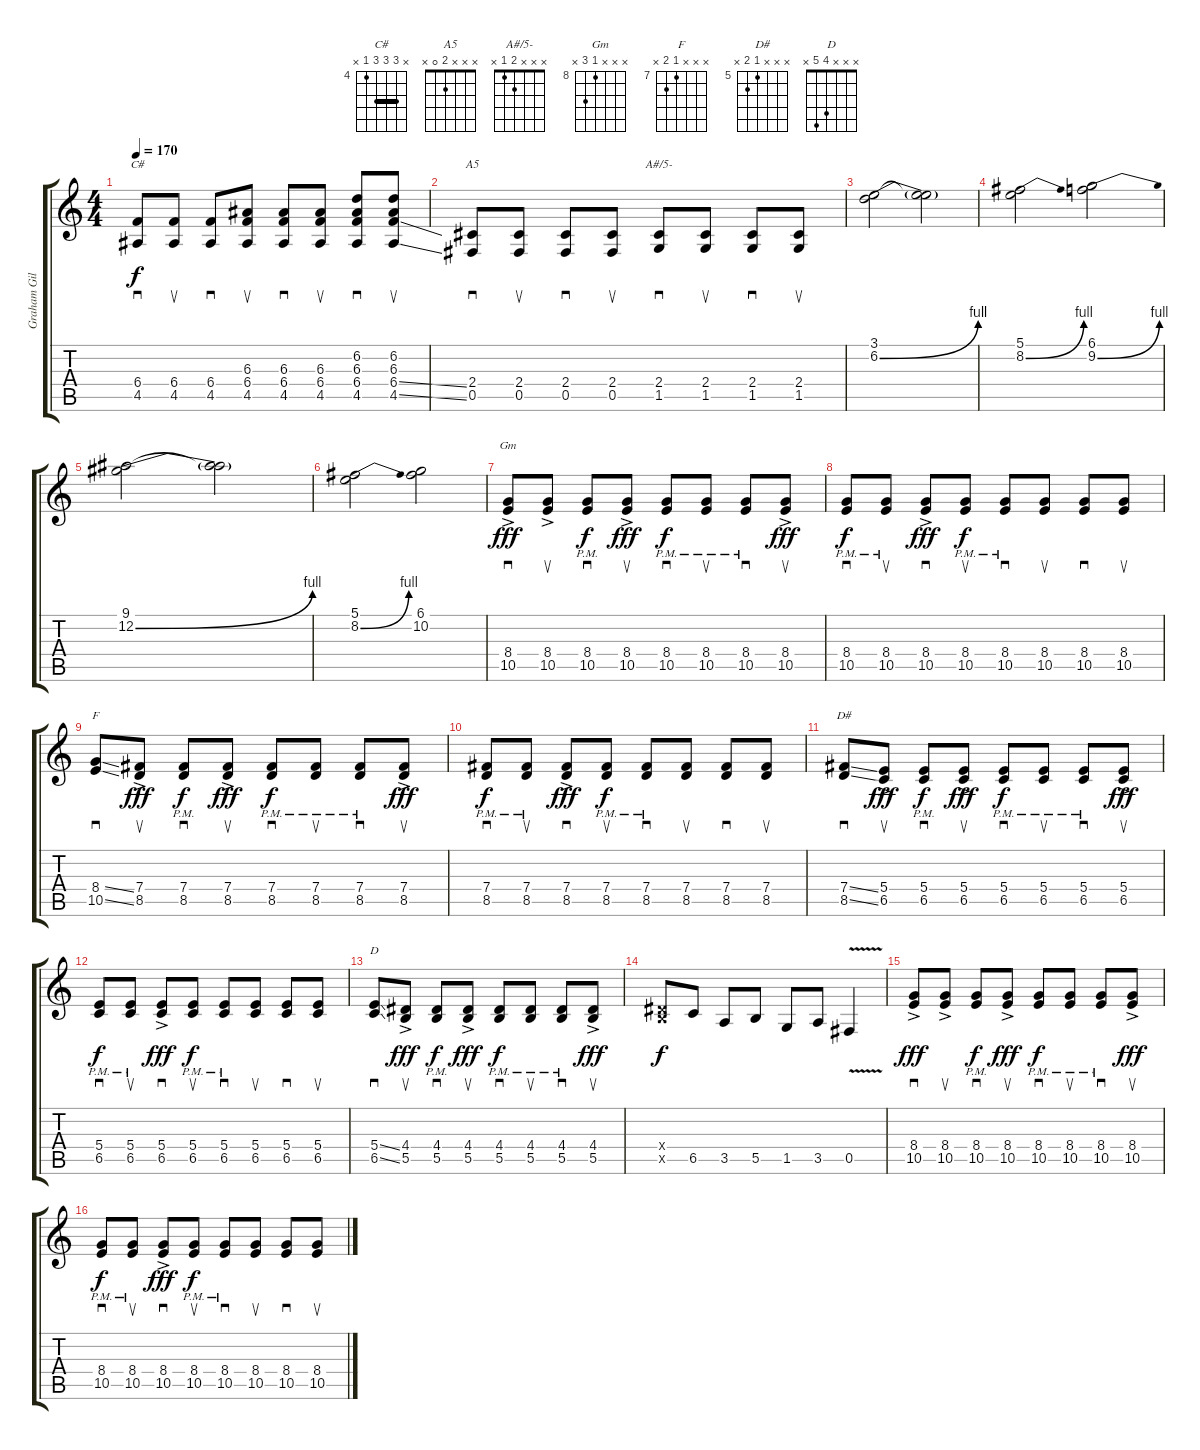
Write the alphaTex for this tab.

\track ("Graham Gillespie (Guitar)" "Graham Gil") {instrument distortionguitar}
\staff {score tabs}
\tuning (Db4 Ab3 E3 B2 Gb2 Db2) {hide}
\chord ("C#" x 6 6 6 4 x) {firstfret 4 barre 6}
\chord ("A5" x x x 2 0 x)
\chord ("A#/5-" x x x 2 1 x)
\chord ("Gm" x x x 8 10 x) {firstfret 8}
\chord ("F" x x x 7 8 x) {firstfret 7}
\chord ("D#" x x x 5 6 x) {firstfret 5}
\chord ("D" x x x 4 5 x)
\ts (4 4)
\tempo 170
\clef g2
\ks c
(6.4 4.5).8{sd ch "C#" dy f} (6.4 4.5).8{su} (6.4 4.5).8{sd} (6.3 6.4 4.5).8{su} (6.3 6.4 4.5).8{sd} (6.3 6.4 4.5).8{su} (6.2 6.3 6.4 4.5).8{sd} (6.2 6.3 6.4{ss} 4.5{ss}).8{su} |
(2.4 0.5).8{sd ch "A5"} (2.4 0.5).8{su} (2.4 0.5).8{sd} (2.4 0.5).8{su} (2.4 1.5).8{sd ch "A#/5-"} (2.4 1.5).8{su} (2.4 1.5).8{sd} (2.4 1.5).8{su} |
(3.1 6.2{be (bend 0 0 60 4)}).2 (3.1{t} 6.2{t}).2 |
(5.1 8.2{be (bend 0 0 60 4)}).2 (6.1 9.2{be (bend 0 0 60 4)}).2 |
(9.1 12.2{be (bend 0 0 60 4)}).2 (9.1{t} 12.2{t}).2 |
(5.1 8.2{be (bend 0 0 60 4)}).2 (6.1 10.2).2 |
(8.4{ac} 10.5{ac}).8{sd ch "Gm" dy fff instrument electricguitarmuted} (8.4{ac} 10.5{ac}).8{su} (8.4{pm} 10.5{pm}).8{sd dy f} (8.4{ac} 10.5{ac}).8{su dy fff} (8.4{pm} 10.5{pm}).8{sd dy f} (8.4{pm} 10.5{pm}).8{su} (8.4{pm} 10.5{pm}).8{sd} (8.4{ac} 10.5{ac}).8{su dy fff} |
(8.4{pm} 10.5{pm}).8{sd dy f} (8.4{pm} 10.5{pm}).8{su} (8.4{ac} 10.5{ac}).8{sd dy fff} (8.4{pm} 10.5{pm}).8{su dy f} (8.4{pm} 10.5{pm}).8{sd} (8.4 10.5).8{su} (8.4 10.5).8{sd} (8.4 10.5).8{su} |
(8.4{ss} 10.5{ss}).8{sd ch "F"} (7.4{ac} 8.5{ac}).8{su dy fff} (7.4{pm} 8.5{pm}).8{sd dy f} (7.4{ac} 8.5{ac}).8{su dy fff} (7.4{pm} 8.5{pm}).8{sd dy f} (7.4{pm} 8.5{pm}).8{su} (7.4{pm} 8.5{pm}).8{sd} (7.4{ac} 8.5{ac}).8{su dy fff} |
(7.4{pm} 8.5{pm}).8{sd dy f} (7.4{pm} 8.5{pm}).8{su} (7.4{ac} 8.5{ac}).8{sd dy fff} (7.4{pm} 8.5{pm}).8{su dy f} (7.4{pm} 8.5{pm}).8{sd} (7.4 8.5).8{su} (7.4 8.5).8{sd} (7.4 8.5).8{su} |
(7.4{ss} 8.5{ss}).8{sd ch "D#"} (5.4{ac} 6.5{ac}).8{su dy fff} (5.4{pm} 6.5{pm}).8{sd dy f} (5.4{ac} 6.5{ac}).8{su dy fff} (5.4{pm} 6.5{pm}).8{sd dy f} (5.4{pm} 6.5{pm}).8{su} (5.4{pm} 6.5{pm}).8{sd} (5.4{ac} 6.5{ac}).8{su dy fff} |
(5.4{pm} 6.5{pm}).8{sd dy f} (5.4{pm} 6.5{pm}).8{su} (5.4{ac} 6.5{ac}).8{sd dy fff} (5.4{pm} 6.5{pm}).8{su dy f} (5.4{pm} 6.5{pm}).8{sd} (5.4 6.5).8{su} (5.4 6.5).8{sd} (5.4 6.5).8{su} |
(5.4{ss} 6.5{ss}).8{sd ch "D"} (4.4{ac} 5.5{ac}).8{su dy fff} (4.4{pm} 5.5{pm}).8{sd dy f} (4.4{ac} 5.5{ac}).8{su dy fff} (4.4{pm} 5.5{pm}).8{sd dy f} (4.4{pm} 5.5{pm}).8{su} (4.4{pm} 5.5{pm}).8{sd} (4.4{ac} 5.5{ac}).8{su dy fff} |
(4.4{x} 5.5{x}).8{dy f} 6.5.8 3.5.8 5.5.8 1.5.8 3.5.8 0.5{v}.4 |
(8.4{ac} 10.5{ac}).8{sd dy fff} (8.4{ac} 10.5{ac}).8{su} (8.4{pm} 10.5{pm}).8{sd dy f} (8.4{ac} 10.5{ac}).8{su dy fff} (8.4{pm} 10.5{pm}).8{sd dy f} (8.4{pm} 10.5{pm}).8{su} (8.4{pm} 10.5{pm}).8{sd} (8.4{ac} 10.5{ac}).8{su dy fff} |
(8.4{pm} 10.5{pm}).8{sd dy f} (8.4{pm} 10.5{pm}).8{su} (8.4{ac} 10.5{ac}).8{sd dy fff} (8.4{pm} 10.5{pm}).8{su dy f} (8.4{pm} 10.5{pm}).8{sd} (8.4 10.5).8{su} (8.4 10.5).8{sd} (8.4 10.5).8{su}
